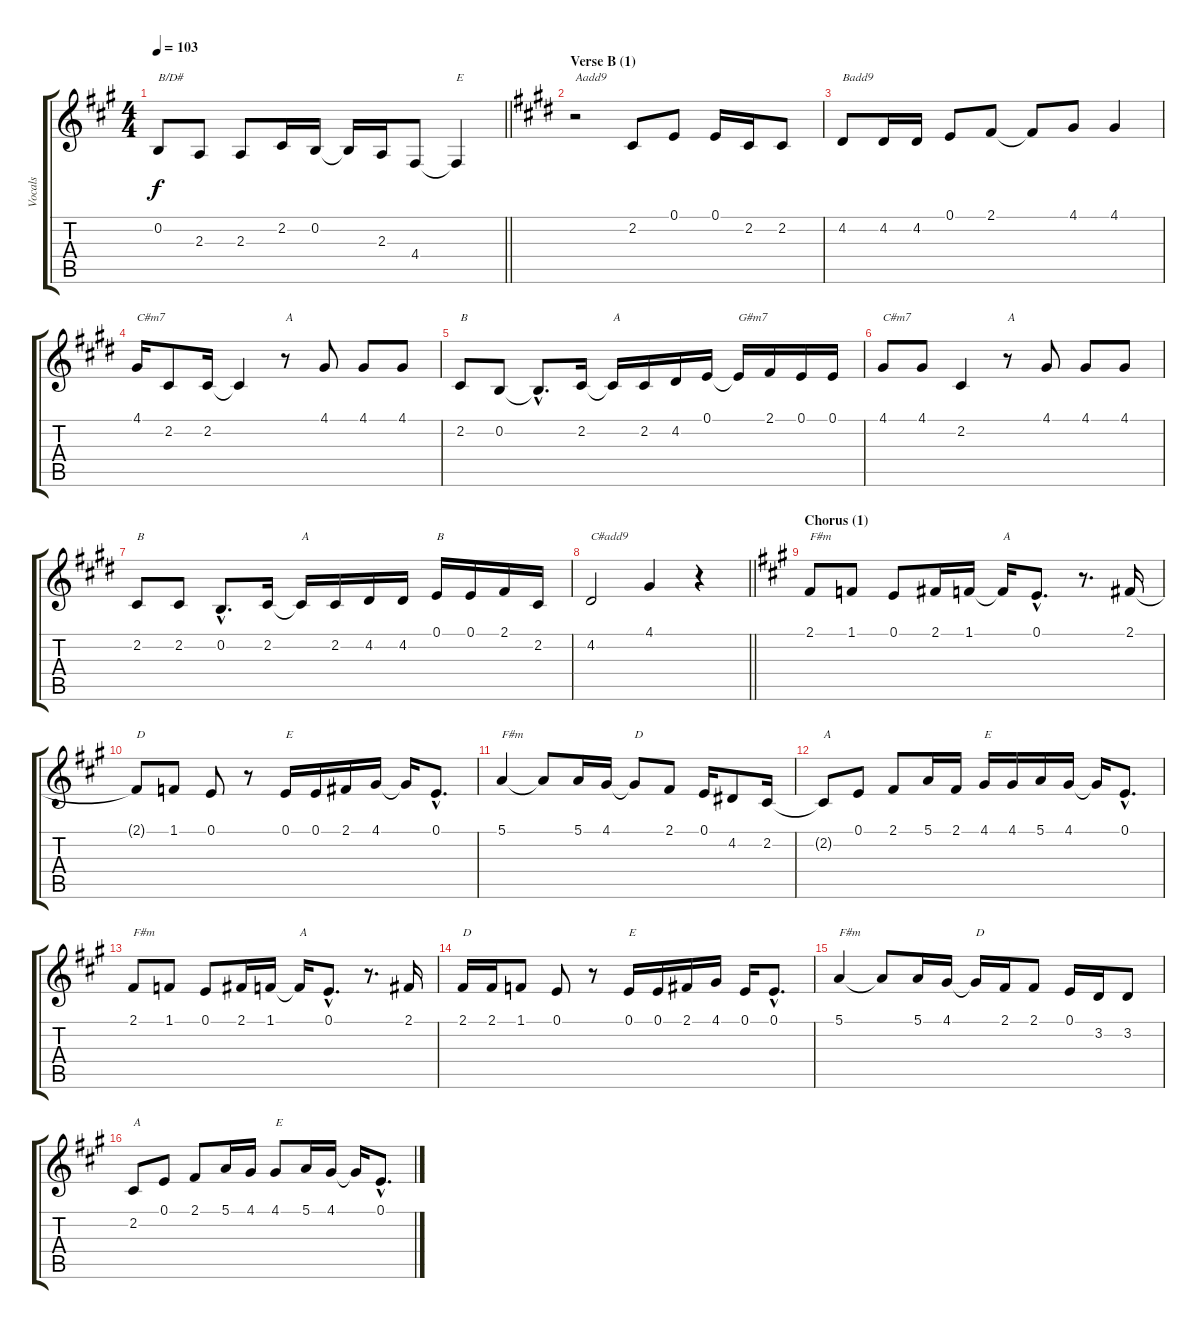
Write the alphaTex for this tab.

\track ("Vocals" "Vocals") {instrument sopranosax}
\staff {score tabs}
\tuning (E4 B3 G3 D3 A2 E2) {hide}
\ts (4 4)
\tempo 103
\clef g2
\barLineRight lightlight
\ks f#minor
0.2.8{txt "B/D#" dy f} 2.3.8 2.3.8 2.2.16 0.2.16 0.2{t}.16 2.3.16 4.4.8 4.4{t}.4{txt "E"} |
\section ("" "Verse B (1)")
\ks c#minor
r.2{txt "Aadd9"} 2.2.8 0.1.8 0.1.16 2.2.16 2.2.8 |
4.2.8{txt "Badd9"} 4.2.16 4.2.16 0.1.8 2.1.8 2.1{t}.8 4.1.8 4.1.4 |
4.1.16{txt "C#m7"} 2.2.8 2.2.16 2.2{t}.4 r.8{txt "A"} 4.1.8 4.1.8 4.1.8 |
2.2.8{txt "B"} 0.2.8 0.2{hac t}.8{d} 2.2.16 2.2{t}.16{txt "A"} 2.2.16 4.2.16 0.1.16 0.1{t}.16{txt "G#m7"} 2.1.16 0.1.16 0.1.16 |
4.1.8{txt "C#m7"} 4.1.8 2.2.4 r.8{txt "A"} 4.1.8 4.1.8 4.1.8 |
2.2.8{txt "B"} 2.2.8 0.2{hac}.8{d} 2.2.16 2.2{t}.16{txt "A"} 2.2.16 4.2.16 4.2.16 0.1.16{txt "B"} 0.1.16 2.1.16 2.2.16 |
\barLineRight lightlight
4.2.2{txt "C#add9"} 4.1.4 r.4 |
\section ("" "Chorus (1)")
\ks f#minor
2.1.8{txt "F#m"} 1.1.8 0.1.8 2.1.16 1.1.16 1.1{t}.16{txt "A"} 0.1{hac}.8{d} r.8{d} 2.1.16 |
2.1{t}.8{txt "D"} 1.1.8 0.1.8 r.8 0.1.16{txt "E"} 0.1.16 2.1.16 4.1.16 4.1{t}.16 0.1{hac}.8{d} |
5.1.4{txt "F#m"} 5.1{t}.8 5.1.16 4.1.16 4.1{t}.8{txt "D"} 2.1.8 0.1.16 4.2.8 2.2.16 |
2.2{t}.8{txt "A"} 0.1.8 2.1.8 5.1.16 2.1.16 4.1.16{txt "E"} 4.1.16 5.1.16 4.1.16 4.1{t}.16 0.1{hac}.8{d} |
2.1.8{txt "F#m"} 1.1.8 0.1.8 2.1.16 1.1.16 1.1{t}.16{txt "A"} 0.1{hac}.8{d} r.8{d} 2.1.16 |
2.1.16{txt "D"} 2.1.16 1.1.8 0.1.8 r.8 0.1.16{txt "E"} 0.1.16 2.1.16 4.1.16 0.1.16 0.1{hac}.8{d} |
5.1.4{txt "F#m"} 5.1{t}.8 5.1.16 4.1.16 4.1{t}.16{txt "D"} 2.1.16 2.1.8 0.1.16 3.2.16 3.2.8 |
2.2.8{txt "A"} 0.1.8 2.1.8 5.1.16 4.1.16 4.1.8{txt "E"} 5.1.16 4.1.16 4.1{t}.16 0.1{hac}.8{d}
